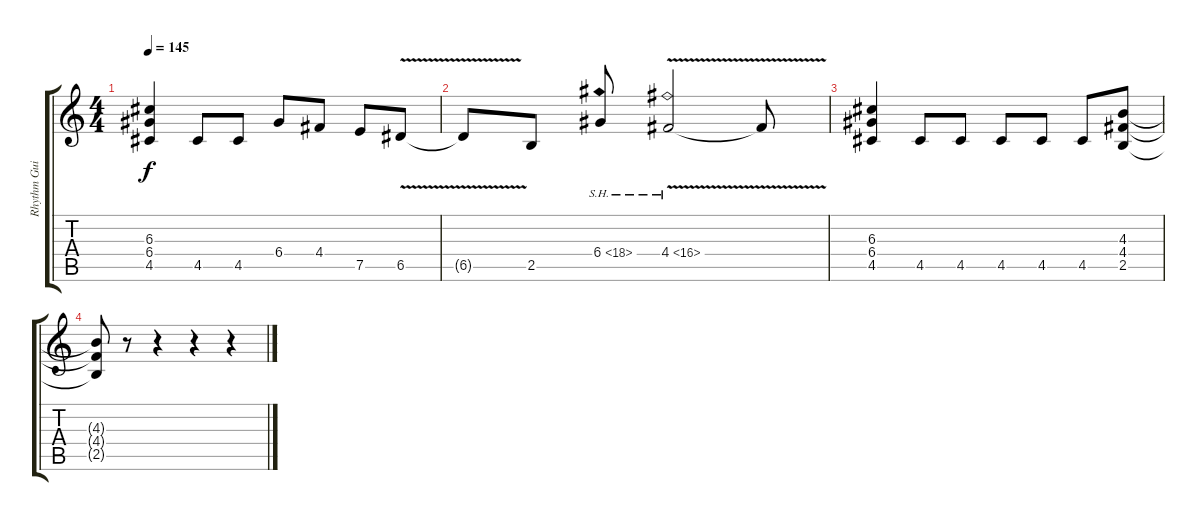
\track ("Rhythm Guitar 2" "Rhythm Gui") {instrument overdrivenguitar}
\staff {score tabs}
\tuning (E4 B3 G3 D3 A2 E2) {hide}
\ts (4 4)
\tempo 145
\clef g2
\ks c
(6.3 6.4 4.5).4{dy f} 4.5.8 4.5.8 6.4.8 4.4.8 7.5.8 6.5{v}.8 |
6.5{t}.8 2.5.8 6.4{sh 12}.8 4.4{sh 12 v}.2 4.4{t}.8 |
(6.3 6.4 4.5).4 4.5.8 4.5.8 4.5.8 4.5.8 4.5.8 (4.3 4.4 2.5).8 |
(4.3{t} 4.4{t} 2.5{t}).8 r.8 r.4 r.4 r.4
